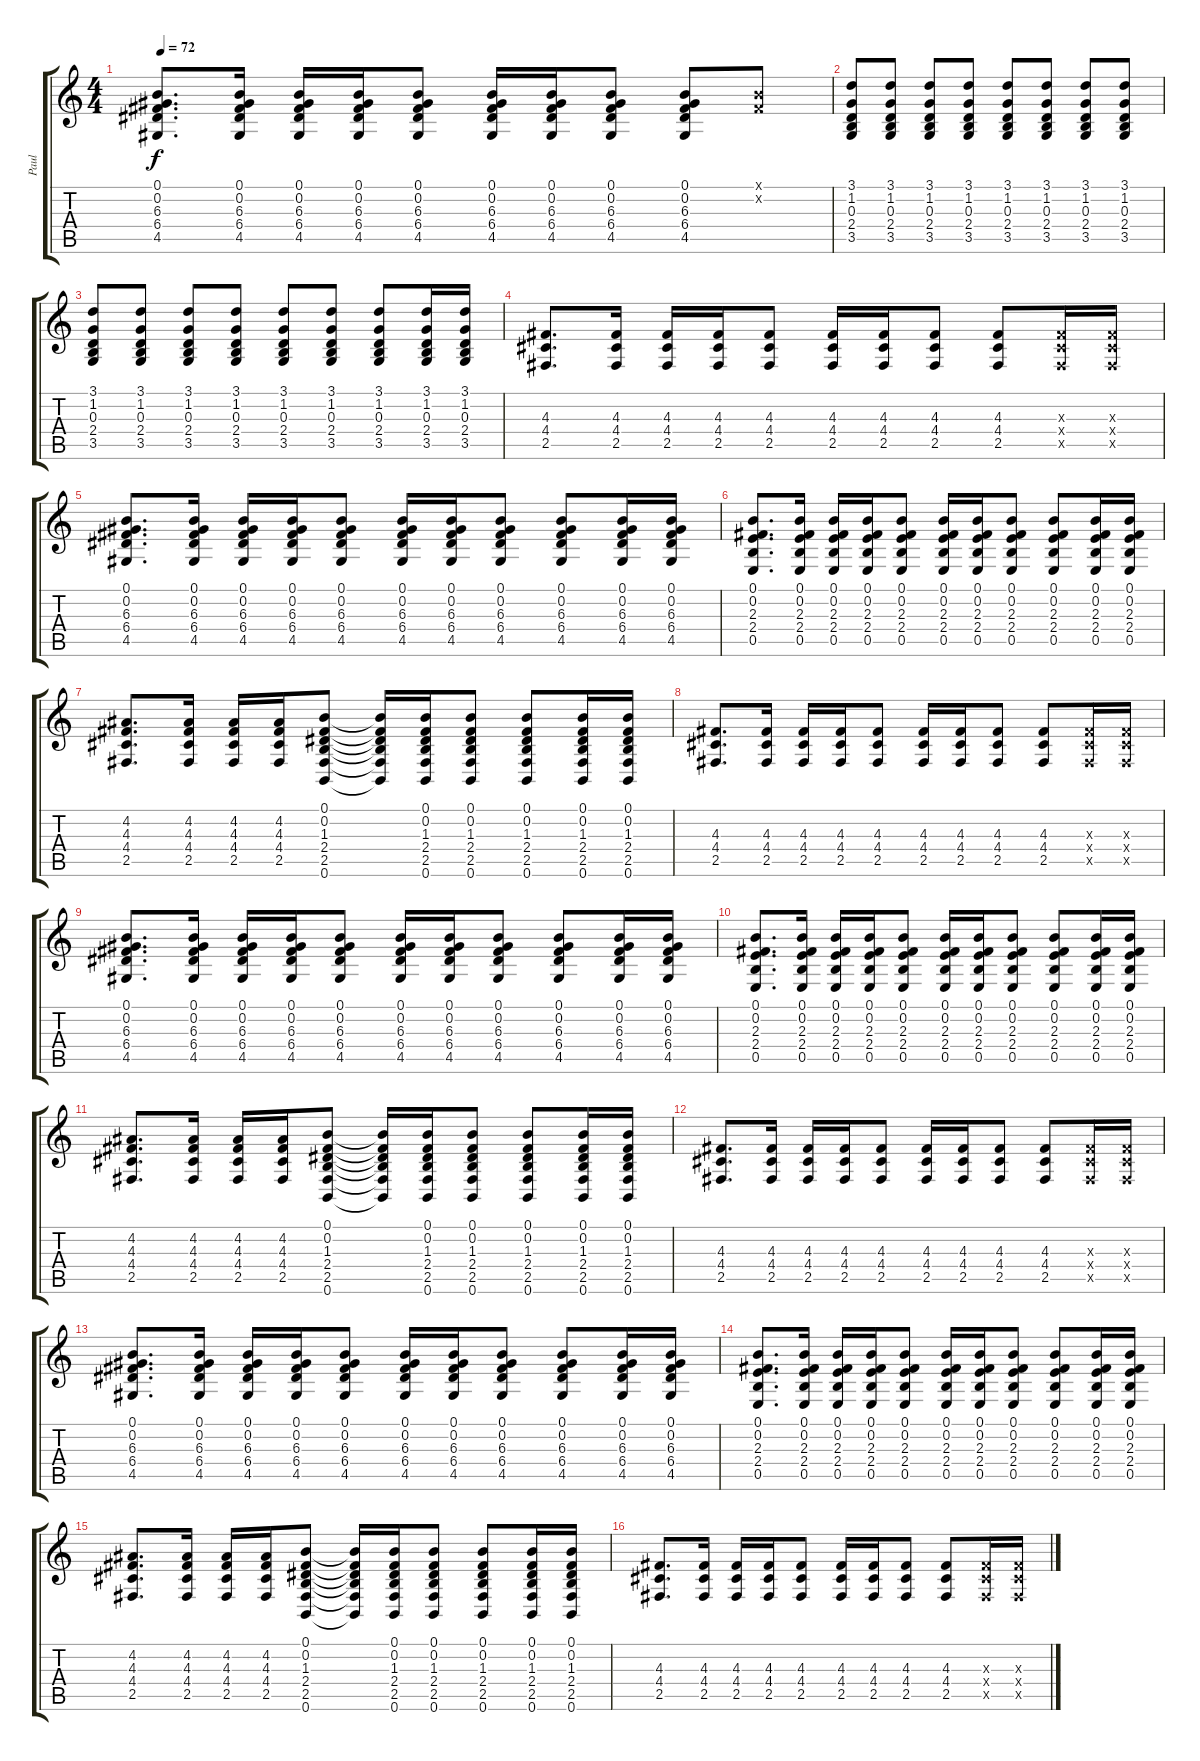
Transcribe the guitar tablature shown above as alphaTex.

\track ("Paul" "Paul") {instrument acousticguitarnylon}
\staff {score tabs}
\tuning (B3 Gb3 D3 A2 E2 B1) {hide}
\ts (4 4)
\tempo 72
\clef g2
\ks c
(0.1 0.2 6.3 6.4 4.5).8{d dy f} (0.1 0.2 6.3 6.4 4.5).16 (0.1 0.2 6.3 6.4 4.5).16 (0.1 0.2 6.3 6.4 4.5).16 (0.1 0.2 6.3 6.4 4.5).8 (0.1 0.2 6.3 6.4 4.5).16 (0.1 0.2 6.3 6.4 4.5).16 (0.1 0.2 6.3 6.4 4.5).8 (0.1 0.2 6.3 6.4 4.5).8 (0.1{x} 0.2{x}).8 |
(3.1 1.2 0.3 2.4 3.5).8 (3.1 1.2 0.3 2.4 3.5).8 (3.1 1.2 0.3 2.4 3.5).8 (3.1 1.2 0.3 2.4 3.5).8 (3.1 1.2 0.3 2.4 3.5).8 (3.1 1.2 0.3 2.4 3.5).8 (3.1 1.2 0.3 2.4 3.5).8 (3.1 1.2 0.3 2.4 3.5).8 |
(3.1 1.2 0.3 2.4 3.5).8 (3.1 1.2 0.3 2.4 3.5).8 (3.1 1.2 0.3 2.4 3.5).8 (3.1 1.2 0.3 2.4 3.5).8 (3.1 1.2 0.3 2.4 3.5).8 (3.1 1.2 0.3 2.4 3.5).8 (3.1 1.2 0.3 2.4 3.5).8 (3.1 1.2 0.3 2.4 3.5).16 (3.1 1.2 0.3 2.4 3.5).16 |
(4.3 4.4 2.5).8{d} (4.3 4.4 2.5).16 (4.3 4.4 2.5).16 (4.3 4.4 2.5).16 (4.3 4.4 2.5).8 (4.3 4.4 2.5).16 (4.3 4.4 2.5).16 (4.3 4.4 2.5).8 (4.3 4.4 2.5).8 (4.3{x} 4.4{x} 2.5{x}).16 (4.3{x} 4.4{x} 2.5{x}).16 |
(0.1 0.2 6.3 6.4 4.5).8{d} (0.1 0.2 6.3 6.4 4.5).16 (0.1 0.2 6.3 6.4 4.5).16 (0.1 0.2 6.3 6.4 4.5).16 (0.1 0.2 6.3 6.4 4.5).8 (0.1 0.2 6.3 6.4 4.5).16 (0.1 0.2 6.3 6.4 4.5).16 (0.1 0.2 6.3 6.4 4.5).8 (0.1 0.2 6.3 6.4 4.5).8 (0.1 0.2 6.3 6.4 4.5).16 (0.1 0.2 6.3 6.4 4.5).16 |
(0.1 0.2 2.3 2.4 0.5).8{d} (0.1 0.2 2.3 2.4 0.5).16 (0.1 0.2 2.3 2.4 0.5).16 (0.1 0.2 2.3 2.4 0.5).16 (0.1 0.2 2.3 2.4 0.5).8 (0.1 0.2 2.3 2.4 0.5).16 (0.1 0.2 2.3 2.4 0.5).16 (0.1 0.2 2.3 2.4 0.5).8 (0.1 0.2 2.3 2.4 0.5).8 (0.1 0.2 2.3 2.4 0.5).16 (0.1 0.2 2.3 2.4 0.5).16 |
(4.2 4.3 4.4 2.5).8{d} (4.2 4.3 4.4 2.5).16 (4.2 4.3 4.4 2.5).16 (4.2 4.3 4.4 2.5).16 (0.1 0.2 1.3 2.4 2.5 0.6).8 (0.1{t} 0.2{t} 1.3{t} 2.4{t} 2.5{t} 0.6{t}).16 (0.1 0.2 1.3 2.4 2.5 0.6).16 (0.1 0.2 1.3 2.4 2.5 0.6).8 (0.1 0.2 1.3 2.4 2.5 0.6).8 (0.1 0.2 1.3 2.4 2.5 0.6).16 (0.1 0.2 1.3 2.4 2.5 0.6).16 |
(4.3 4.4 2.5).8{d} (4.3 4.4 2.5).16 (4.3 4.4 2.5).16 (4.3 4.4 2.5).16 (4.3 4.4 2.5).8 (4.3 4.4 2.5).16 (4.3 4.4 2.5).16 (4.3 4.4 2.5).8 (4.3 4.4 2.5).8 (4.3{x} 4.4{x} 2.5{x}).16 (4.3{x} 4.4{x} 2.5{x}).16 |
(0.1 0.2 6.3 6.4 4.5).8{d} (0.1 0.2 6.3 6.4 4.5).16 (0.1 0.2 6.3 6.4 4.5).16 (0.1 0.2 6.3 6.4 4.5).16 (0.1 0.2 6.3 6.4 4.5).8 (0.1 0.2 6.3 6.4 4.5).16 (0.1 0.2 6.3 6.4 4.5).16 (0.1 0.2 6.3 6.4 4.5).8 (0.1 0.2 6.3 6.4 4.5).8 (0.1 0.2 6.3 6.4 4.5).16 (0.1 0.2 6.3 6.4 4.5).16 |
(0.1 0.2 2.3 2.4 0.5).8{d} (0.1 0.2 2.3 2.4 0.5).16 (0.1 0.2 2.3 2.4 0.5).16 (0.1 0.2 2.3 2.4 0.5).16 (0.1 0.2 2.3 2.4 0.5).8 (0.1 0.2 2.3 2.4 0.5).16 (0.1 0.2 2.3 2.4 0.5).16 (0.1 0.2 2.3 2.4 0.5).8 (0.1 0.2 2.3 2.4 0.5).8 (0.1 0.2 2.3 2.4 0.5).16 (0.1 0.2 2.3 2.4 0.5).16 |
(4.2 4.3 4.4 2.5).8{d} (4.2 4.3 4.4 2.5).16 (4.2 4.3 4.4 2.5).16 (4.2 4.3 4.4 2.5).16 (0.1 0.2 1.3 2.4 2.5 0.6).8 (0.1{t} 0.2{t} 1.3{t} 2.4{t} 2.5{t} 0.6{t}).16 (0.1 0.2 1.3 2.4 2.5 0.6).16 (0.1 0.2 1.3 2.4 2.5 0.6).8 (0.1 0.2 1.3 2.4 2.5 0.6).8 (0.1 0.2 1.3 2.4 2.5 0.6).16 (0.1 0.2 1.3 2.4 2.5 0.6).16 |
(4.3 4.4 2.5).8{d} (4.3 4.4 2.5).16 (4.3 4.4 2.5).16 (4.3 4.4 2.5).16 (4.3 4.4 2.5).8 (4.3 4.4 2.5).16 (4.3 4.4 2.5).16 (4.3 4.4 2.5).8 (4.3 4.4 2.5).8 (4.3{x} 4.4{x} 2.5{x}).16 (4.3{x} 4.4{x} 2.5{x}).16 |
(0.1 0.2 6.3 6.4 4.5).8{d} (0.1 0.2 6.3 6.4 4.5).16 (0.1 0.2 6.3 6.4 4.5).16 (0.1 0.2 6.3 6.4 4.5).16 (0.1 0.2 6.3 6.4 4.5).8 (0.1 0.2 6.3 6.4 4.5).16 (0.1 0.2 6.3 6.4 4.5).16 (0.1 0.2 6.3 6.4 4.5).8 (0.1 0.2 6.3 6.4 4.5).8 (0.1 0.2 6.3 6.4 4.5).16 (0.1 0.2 6.3 6.4 4.5).16 |
(0.1 0.2 2.3 2.4 0.5).8{d} (0.1 0.2 2.3 2.4 0.5).16 (0.1 0.2 2.3 2.4 0.5).16 (0.1 0.2 2.3 2.4 0.5).16 (0.1 0.2 2.3 2.4 0.5).8 (0.1 0.2 2.3 2.4 0.5).16 (0.1 0.2 2.3 2.4 0.5).16 (0.1 0.2 2.3 2.4 0.5).8 (0.1 0.2 2.3 2.4 0.5).8 (0.1 0.2 2.3 2.4 0.5).16 (0.1 0.2 2.3 2.4 0.5).16 |
(4.2 4.3 4.4 2.5).8{d} (4.2 4.3 4.4 2.5).16 (4.2 4.3 4.4 2.5).16 (4.2 4.3 4.4 2.5).16 (0.1 0.2 1.3 2.4 2.5 0.6).8 (0.1{t} 0.2{t} 1.3{t} 2.4{t} 2.5{t} 0.6{t}).16 (0.1 0.2 1.3 2.4 2.5 0.6).16 (0.1 0.2 1.3 2.4 2.5 0.6).8 (0.1 0.2 1.3 2.4 2.5 0.6).8 (0.1 0.2 1.3 2.4 2.5 0.6).16 (0.1 0.2 1.3 2.4 2.5 0.6).16 |
(4.3 4.4 2.5).8{d} (4.3 4.4 2.5).16 (4.3 4.4 2.5).16 (4.3 4.4 2.5).16 (4.3 4.4 2.5).8 (4.3 4.4 2.5).16 (4.3 4.4 2.5).16 (4.3 4.4 2.5).8 (4.3 4.4 2.5).8 (4.3{x} 4.4{x} 2.5{x}).16 (4.3{x} 4.4{x} 2.5{x}).16
